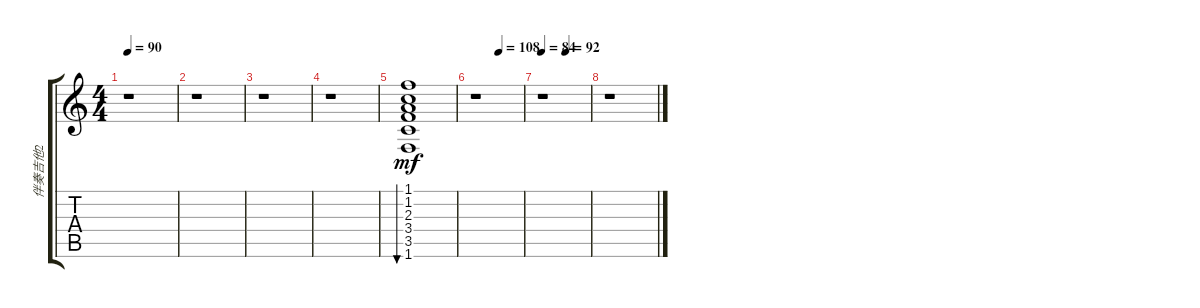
\track ("伴奏吉他2" "伴奏吉他2") {instrument acousticguitarsteel}
\staff {score tabs}
\tuning (E4 B3 G3 D3 A2 E2) {hide}
\ts (4 4)
\tempo 90
\clef g2
\ks c
r.1{dy mf} |
r.1 |
r.1 |
r.1 |
(1.1 1.2 2.3 3.4 3.5 1.6).1{bu 120} |
\tempo (108 0.5)
r.1 |
\tempo 84
\tempo (92 0.5)
r.1 |
r.1
